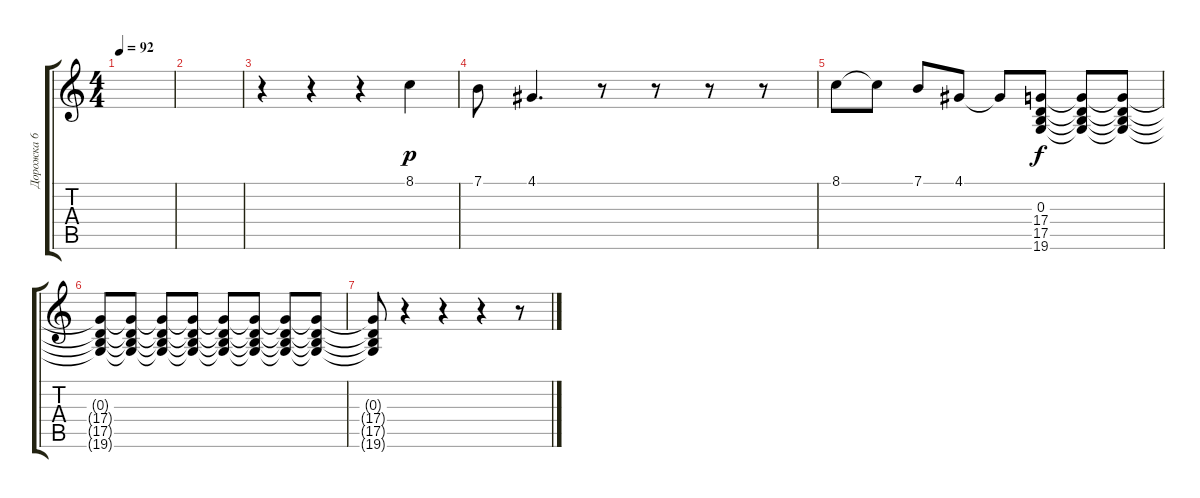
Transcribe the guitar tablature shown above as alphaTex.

\track ("Дорожка 6" "Дорожка 6") {instrument tremolostrings}
\staff {score tabs}
\tuning (E4 B4 G3 D3 A2 E2) {hide}
\ts (4 4)
\tempo 92
\clef g2
\ks c
|
|
r.4 r.4 r.4 8.1.4{dy p} |
7.1.8 4.1.4{d} r.8 r.8 r.8 r.8 |
8.1.8 8.1{t}.8 7.1.8 4.1.8 4.1{t}.8 (0.3 17.4 17.5 19.6).8{dy f} (0.3{t} 17.4{t} 17.5{t} 19.6{t}).8 (0.3{t} 17.4{t} 17.5{t} 19.6{t}).8 |
(0.3{t} 17.4{t} 17.5{t} 19.6{t}).8 (0.3{t} 17.4{t} 17.5{t} 19.6{t}).8 (0.3{t} 17.4{t} 17.5{t} 19.6{t}).8 (0.3{t} 17.4{t} 17.5{t} 19.6{t}).8 (0.3{t} 17.4{t} 17.5{t} 19.6{t}).8 (0.3{t} 17.4{t} 17.5{t} 19.6{t}).8 (0.3{t} 17.4{t} 17.5{t} 19.6{t}).8 (0.3{t} 17.4{t} 17.5{t} 19.6{t}).8 |
(0.3{t} 17.4{t} 17.5{t} 19.6{t}).8 r.4 r.4 r.4 r.8
